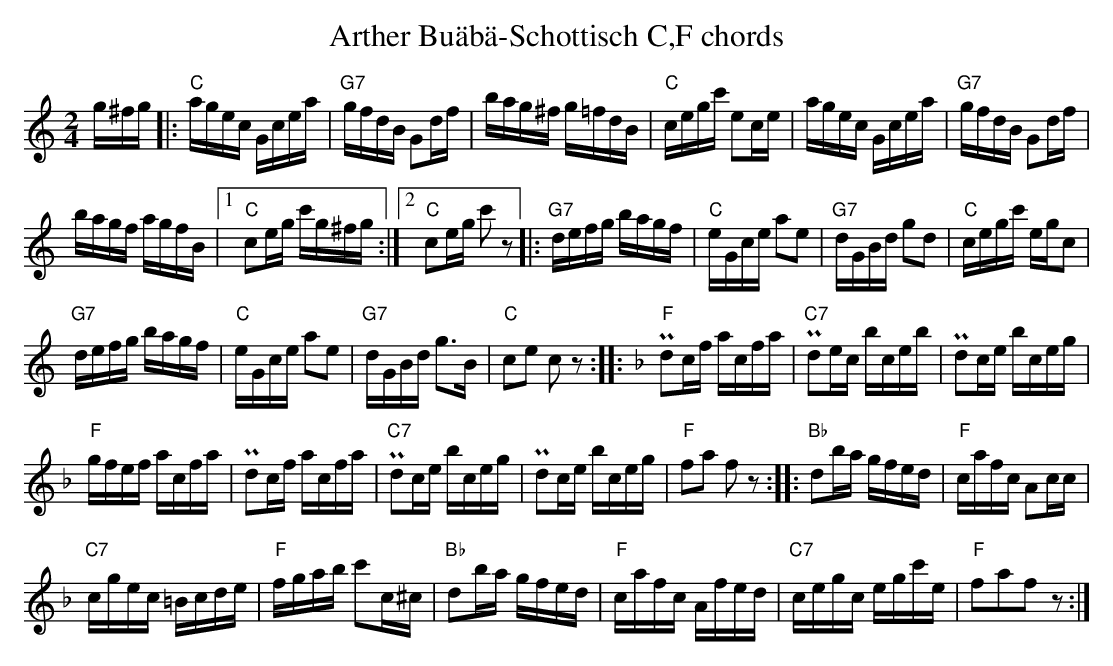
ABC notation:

X:1
T: Arther Bu\"ab\"a-Schottisch C,F chords
M:2/4
L:1/16
K:C %%MIDI gchordon
g^fg |: "C"agec Gcea | "G7"gfdB G2df | bag^f g=fdB | "C"cegc' e2ce | agec Gcea | "G7"gfdB G2df |
bagf agfB |1 "C"c2eg c'g^fg :|2 "C"c2eg c'2 z2 |:"G7"defg bagf | "C"eGce a2e2 | "G7"dGBd g2d2 |  "C"cegc' egc2 |
"G7"defg bagf | "C"eGce a2e2 | "G7"dGBd g3B | "C"c2e2 c2z2 :: [K:F] "F"Pd2cf acfa | "C7"Pd2ec bceb | Pd2ce bceg |
"F"gfef acfa | Pd2cf acfa | "C7"Pd2ce bceg | Pd2ce bceg | "F"f2a2 f2z2 :: "Bb"d2ba gfed | "F"cafc A2cc |
"C7"cgec =Bcde | "F"fgab c'2c^c | "Bb"d2ba gfed | "F"cafc Afed | "C7"cegc egc'e | "F"f2a2f2z2 :|
